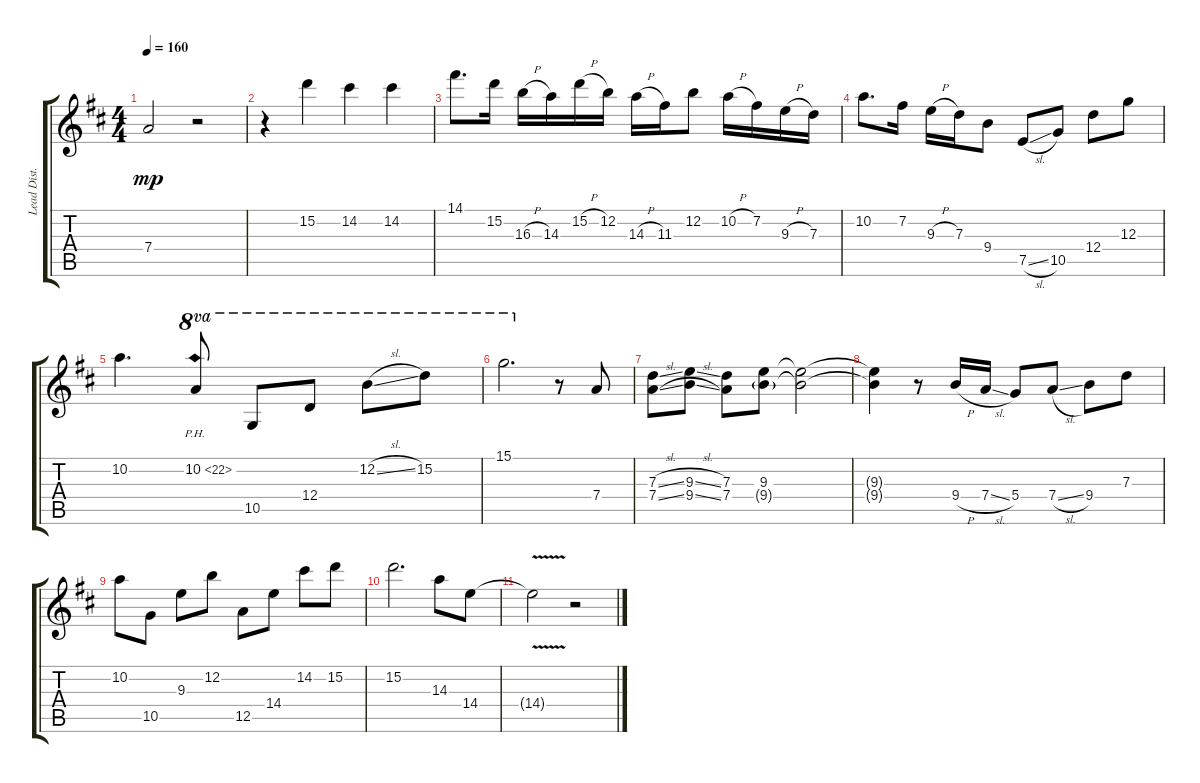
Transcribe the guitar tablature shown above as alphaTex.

\track ("Lead Dist." "Lead Dist.") {instrument distortionguitar}
\staff {score tabs}
\tuning (E4 B3 G3 D3 A2 E2) {hide}
\ts (4 4)
\tempo 160
\clef g2
\ks d
7.4{t}.2{dy mp} r.2 |
r.4 15.2.4 14.2.4 14.2.4 |
14.1.8{d} 15.2.16 16.3{h}.16 14.3.16 15.2{h}.16 12.2.16 14.3{h}.16 11.3.16 12.2.8 10.2{h}.16 7.2.16 9.3{h}.16 7.3.16 |
10.2.8{d} 7.2.16 9.3{h}.16 7.3.16 9.4.8 7.5{sl}.8 10.5.8 12.4.8 12.3.8 |
10.2.4{d} 10.2{ph 12}.8{ot 8va} 10.5.8{ot 8va} 12.4.8{ot 8va} 12.2{sl}.8{ot 8va} 15.2.8{ot 8va} |
15.1.2{d ot 8va} r.8 7.4.8 |
(7.3{sl} 7.4{sl}).8 (9.3{sl} 9.4{sl}).8 (7.3 7.4).8 (9.3 9.4{g}).8 (9.3{t} 9.4{t}).2 |
(9.3{t} 9.4{t}).4 r.8 9.4{h}.16 7.4{sl}.16 5.4.8 7.4{sl}.8 9.4.8 7.3.8 |
10.2.8 10.5.8 9.3.8 12.2.8 12.5.8 14.4.8 14.2.8 15.2.8 |
15.2.2{d} 14.3.8 14.4.8 |
14.4{v t}.2 r.2
